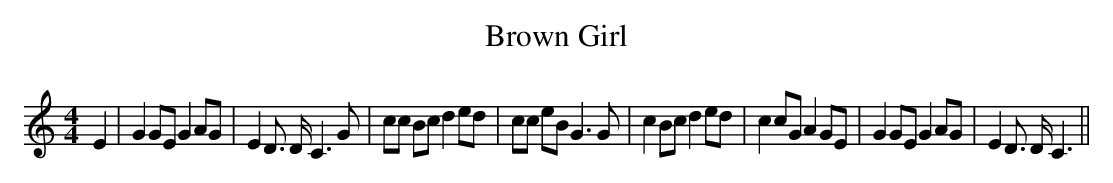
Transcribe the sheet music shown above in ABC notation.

X:1
T:Brown Girl
M:4/4
L:1/8
K:C
 E2| G2 GE G2 AG| E2 D3/2 D/2 C3 G| cc Bc d2 ed| cc eB G3 G| c2 Bc d2 ed|\
 c2 cG A2 GE| G2 GE G2 AG| E2 D3/2 D/2 C3||
